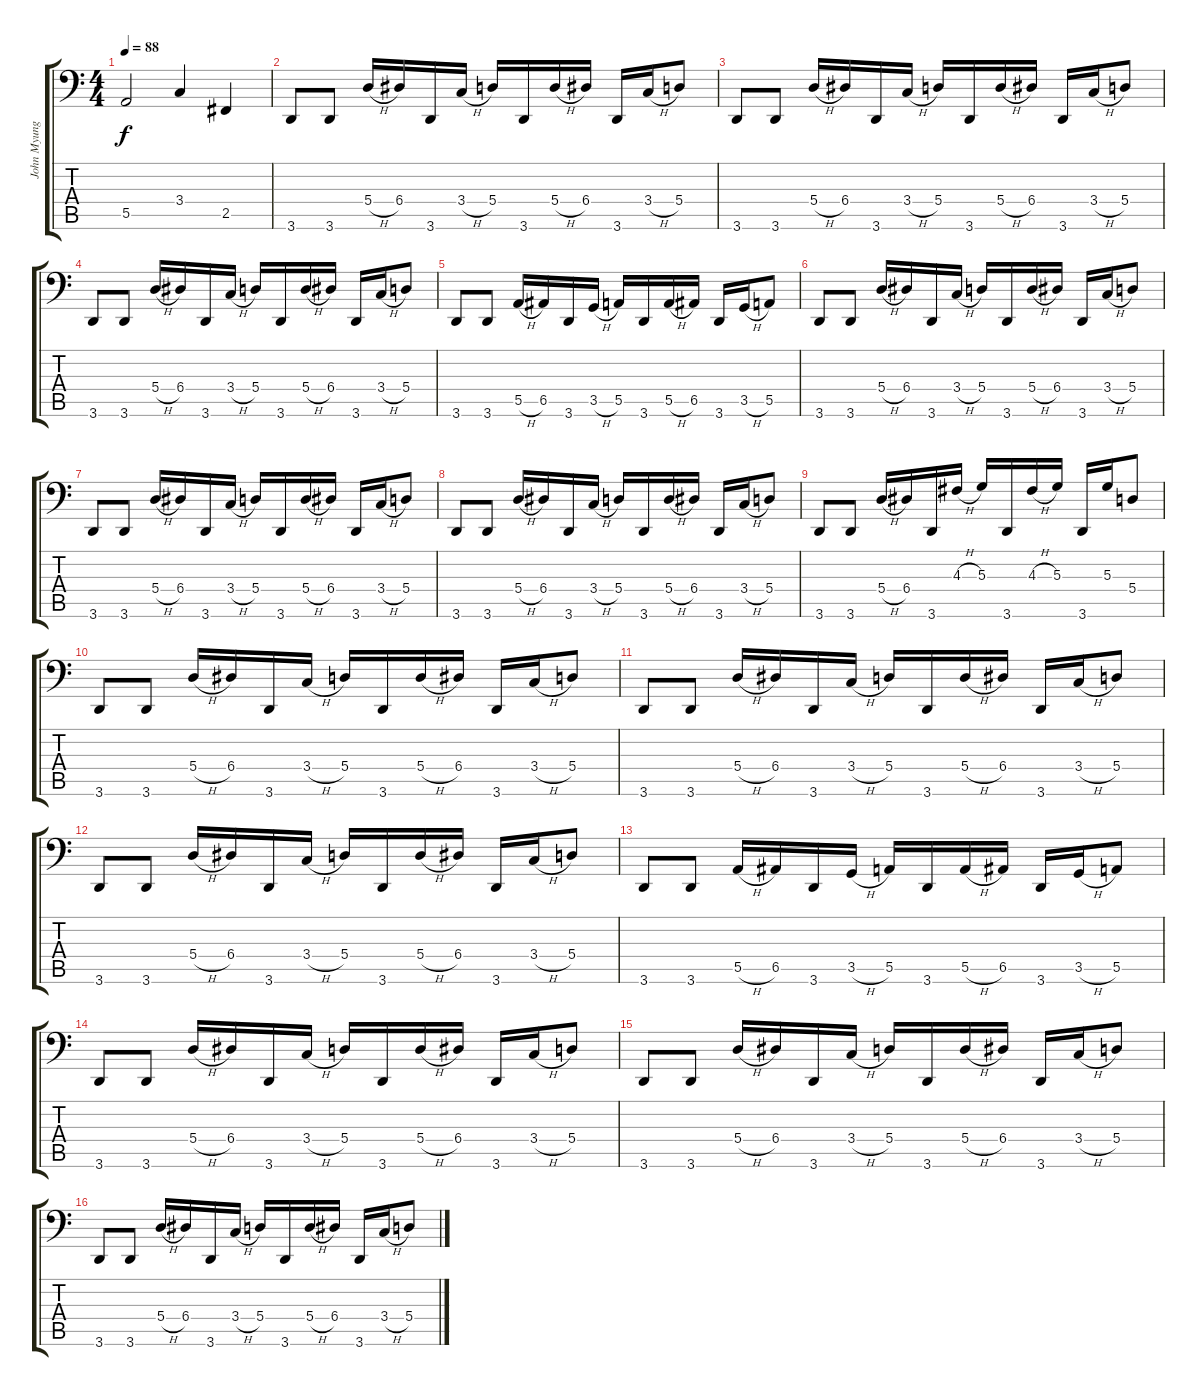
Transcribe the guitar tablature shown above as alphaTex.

\track ("John Myung" "John Myung") {instrument electricbassfinger}
\staff {score tabs}
\tuning (C3 G2 D2 A1 E1 B0) {hide}
\ts (4 4)
\tempo 88
\clef f4
\ks c
5.5.2{dy f} 3.4.4 2.5.4 |
3.6.8 3.6.8 5.4{h}.16 6.4.16 3.6.16 3.4{h}.16 5.4.16 3.6.16 5.4{h}.16 6.4.16 3.6.16 3.4{h}.16 5.4.8 |
3.6.8 3.6.8 5.4{h}.16 6.4.16 3.6.16 3.4{h}.16 5.4.16 3.6.16 5.4{h}.16 6.4.16 3.6.16 3.4{h}.16 5.4.8 |
3.6.8 3.6.8 5.4{h}.16 6.4.16 3.6.16 3.4{h}.16 5.4.16 3.6.16 5.4{h}.16 6.4.16 3.6.16 3.4{h}.16 5.4.8 |
3.6.8 3.6.8 5.5{h}.16 6.5.16 3.6.16 3.5{h}.16 5.5.16 3.6.16 5.5{h}.16 6.5.16 3.6.16 3.5{h}.16 5.5.8 |
3.6.8 3.6.8 5.4{h}.16 6.4.16 3.6.16 3.4{h}.16 5.4.16 3.6.16 5.4{h}.16 6.4.16 3.6.16 3.4{h}.16 5.4.8 |
3.6.8 3.6.8 5.4{h}.16 6.4.16 3.6.16 3.4{h}.16 5.4.16 3.6.16 5.4{h}.16 6.4.16 3.6.16 3.4{h}.16 5.4.8 |
3.6.8 3.6.8 5.4{h}.16 6.4.16 3.6.16 3.4{h}.16 5.4.16 3.6.16 5.4{h}.16 6.4.16 3.6.16 3.4{h}.16 5.4.8 |
3.6.8 3.6.8 5.4{h}.16 6.4.16 3.6.16 4.3{h}.16 5.3.16 3.6.16 4.3{h}.16 5.3.16 3.6.16 5.3.16 5.4.8 |
3.6.8 3.6.8 5.4{h}.16 6.4.16 3.6.16 3.4{h}.16 5.4.16 3.6.16 5.4{h}.16 6.4.16 3.6.16 3.4{h}.16 5.4.8 |
3.6.8 3.6.8 5.4{h}.16 6.4.16 3.6.16 3.4{h}.16 5.4.16 3.6.16 5.4{h}.16 6.4.16 3.6.16 3.4{h}.16 5.4.8 |
3.6.8 3.6.8 5.4{h}.16 6.4.16 3.6.16 3.4{h}.16 5.4.16 3.6.16 5.4{h}.16 6.4.16 3.6.16 3.4{h}.16 5.4.8 |
3.6.8 3.6.8 5.5{h}.16 6.5.16 3.6.16 3.5{h}.16 5.5.16 3.6.16 5.5{h}.16 6.5.16 3.6.16 3.5{h}.16 5.5.8 |
3.6.8 3.6.8 5.4{h}.16 6.4.16 3.6.16 3.4{h}.16 5.4.16 3.6.16 5.4{h}.16 6.4.16 3.6.16 3.4{h}.16 5.4.8 |
3.6.8 3.6.8 5.4{h}.16 6.4.16 3.6.16 3.4{h}.16 5.4.16 3.6.16 5.4{h}.16 6.4.16 3.6.16 3.4{h}.16 5.4.8 |
3.6.8 3.6.8 5.4{h}.16 6.4.16 3.6.16 3.4{h}.16 5.4.16 3.6.16 5.4{h}.16 6.4.16 3.6.16 3.4{h}.16 5.4.8
